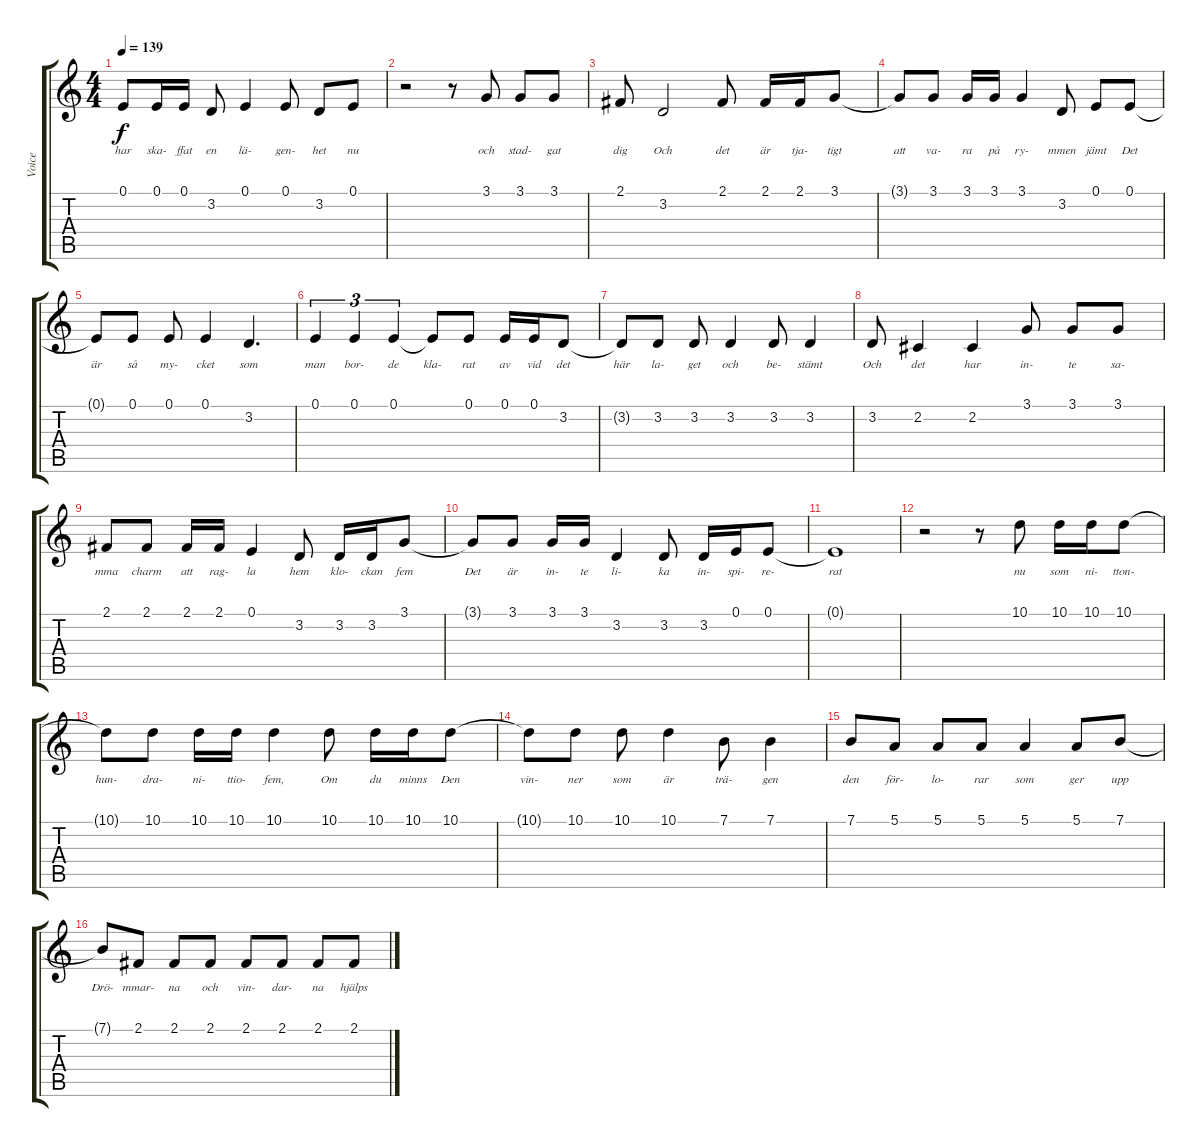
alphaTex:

\track ("Voice" "Voice") {instrument clarinet}
\staff {score tabs}
\tuning (E4 B3 G3 D3 A2 E2) {hide}
\ts (4 4)
\tempo 139
\clef g2
\ks c
0.1{t}.8{lyrics (0 "har") lyrics (1 "") lyrics (2 "") lyrics (3 "") lyrics (4 "") dy f} 0.1.16{lyrics (0 "ska-") lyrics (1 "") lyrics (2 "") lyrics (3 "") lyrics (4 "")} 0.1.16{lyrics (0 "ffat") lyrics (1 "") lyrics (2 "") lyrics (3 "") lyrics (4 "")} 3.2.8{lyrics (0 "en") lyrics (1 "") lyrics (2 "") lyrics (3 "") lyrics (4 "")} 0.1.4{lyrics (0 "lä-") lyrics (1 "") lyrics (2 "") lyrics (3 "") lyrics (4 "")} 0.1.8{lyrics (0 "gen-") lyrics (1 "") lyrics (2 "") lyrics (3 "") lyrics (4 "")} 3.2.8{lyrics (0 "het") lyrics (1 "") lyrics (2 "") lyrics (3 "") lyrics (4 "")} 0.1.8{lyrics (0 "nu") lyrics (1 "") lyrics (2 "") lyrics (3 "") lyrics (4 "")} |
r.2 r.8 3.1.8{lyrics (0 "och") lyrics (1 "") lyrics (2 "") lyrics (3 "") lyrics (4 "")} 3.1.8{lyrics (0 "stad-") lyrics (1 "") lyrics (2 "") lyrics (3 "") lyrics (4 "")} 3.1.8{lyrics (0 "gat") lyrics (1 "") lyrics (2 "") lyrics (3 "") lyrics (4 "")} |
2.1.8{lyrics (0 "dig") lyrics (1 "") lyrics (2 "") lyrics (3 "") lyrics (4 "")} 3.2.2{lyrics (0 "Och") lyrics (1 "") lyrics (2 "") lyrics (3 "") lyrics (4 "")} 2.1.8{lyrics (0 "det") lyrics (1 "") lyrics (2 "") lyrics (3 "") lyrics (4 "")} 2.1.16{lyrics (0 "är") lyrics (1 "") lyrics (2 "") lyrics (3 "") lyrics (4 "")} 2.1.16{lyrics (0 "tja-") lyrics (1 "") lyrics (2 "") lyrics (3 "") lyrics (4 "")} 3.1.8{lyrics (0 "tigt") lyrics (1 "") lyrics (2 "") lyrics (3 "") lyrics (4 "")} |
3.1{t}.8{lyrics (0 "att") lyrics (1 "") lyrics (2 "") lyrics (3 "") lyrics (4 "")} 3.1.8{lyrics (0 "va-") lyrics (1 "") lyrics (2 "") lyrics (3 "") lyrics (4 "")} 3.1.16{lyrics (0 "ra") lyrics (1 "") lyrics (2 "") lyrics (3 "") lyrics (4 "")} 3.1.16{lyrics (0 "på") lyrics (1 "") lyrics (2 "") lyrics (3 "") lyrics (4 "")} 3.1.4{lyrics (0 "ry-") lyrics (1 "") lyrics (2 "") lyrics (3 "") lyrics (4 "")} 3.2.8{lyrics (0 "mmen") lyrics (1 "") lyrics (2 "") lyrics (3 "") lyrics (4 "")} 0.1.8{lyrics (0 "jämt") lyrics (1 "") lyrics (2 "") lyrics (3 "") lyrics (4 "")} 0.1.8{lyrics (0 "Det") lyrics (1 "") lyrics (2 "") lyrics (3 "") lyrics (4 "")} |
0.1{t}.8{lyrics (0 "är") lyrics (1 "") lyrics (2 "") lyrics (3 "") lyrics (4 "")} 0.1.8{lyrics (0 "så") lyrics (1 "") lyrics (2 "") lyrics (3 "") lyrics (4 "")} 0.1.8{lyrics (0 "my-") lyrics (1 "") lyrics (2 "") lyrics (3 "") lyrics (4 "")} 0.1.4{lyrics (0 "cket") lyrics (1 "") lyrics (2 "") lyrics (3 "") lyrics (4 "")} 3.2.4{d lyrics (0 "som") lyrics (1 "") lyrics (2 "") lyrics (3 "") lyrics (4 "")} |
0.1.4{tu (3 2) lyrics (0 "man") lyrics (1 "") lyrics (2 "") lyrics (3 "") lyrics (4 "")} 0.1.4{tu (3 2) lyrics (0 "bor-") lyrics (1 "") lyrics (2 "") lyrics (3 "") lyrics (4 "")} 0.1.4{tu (3 2) lyrics (0 "de") lyrics (1 "") lyrics (2 "") lyrics (3 "") lyrics (4 "")} 0.1{t}.8{lyrics (0 "kla-") lyrics (1 "") lyrics (2 "") lyrics (3 "") lyrics (4 "")} 0.1.8{lyrics (0 "rat") lyrics (1 "") lyrics (2 "") lyrics (3 "") lyrics (4 "")} 0.1.16{lyrics (0 "av") lyrics (1 "") lyrics (2 "") lyrics (3 "") lyrics (4 "")} 0.1.16{lyrics (0 "vid") lyrics (1 "") lyrics (2 "") lyrics (3 "") lyrics (4 "")} 3.2.8{lyrics (0 "det") lyrics (1 "") lyrics (2 "") lyrics (3 "") lyrics (4 "")} |
3.2{t}.8{lyrics (0 "här") lyrics (1 "") lyrics (2 "") lyrics (3 "") lyrics (4 "")} 3.2.8{lyrics (0 "la-") lyrics (1 "") lyrics (2 "") lyrics (3 "") lyrics (4 "")} 3.2.8{lyrics (0 "get") lyrics (1 "") lyrics (2 "") lyrics (3 "") lyrics (4 "")} 3.2.4{lyrics (0 "och") lyrics (1 "") lyrics (2 "") lyrics (3 "") lyrics (4 "")} 3.2.8{lyrics (0 "be-") lyrics (1 "") lyrics (2 "") lyrics (3 "") lyrics (4 "")} 3.2.4{lyrics (0 "stämt") lyrics (1 "") lyrics (2 "") lyrics (3 "") lyrics (4 "")} |
3.2.8{lyrics (0 "Och") lyrics (1 "") lyrics (2 "") lyrics (3 "") lyrics (4 "")} 2.2.4{lyrics (0 "det") lyrics (1 "") lyrics (2 "") lyrics (3 "") lyrics (4 "")} 2.2.4{lyrics (0 "har") lyrics (1 "") lyrics (2 "") lyrics (3 "") lyrics (4 "")} 3.1.8{lyrics (0 "in-") lyrics (1 "") lyrics (2 "") lyrics (3 "") lyrics (4 "")} 3.1.8{lyrics (0 "te") lyrics (1 "") lyrics (2 "") lyrics (3 "") lyrics (4 "")} 3.1.8{lyrics (0 "sa-") lyrics (1 "") lyrics (2 "") lyrics (3 "") lyrics (4 "")} |
2.1.8{lyrics (0 "mma") lyrics (1 "") lyrics (2 "") lyrics (3 "") lyrics (4 "")} 2.1.8{lyrics (0 "charm") lyrics (1 "") lyrics (2 "") lyrics (3 "") lyrics (4 "")} 2.1.16{lyrics (0 "att") lyrics (1 "") lyrics (2 "") lyrics (3 "") lyrics (4 "")} 2.1.16{lyrics (0 "rag-") lyrics (1 "") lyrics (2 "") lyrics (3 "") lyrics (4 "")} 0.1.4{lyrics (0 "la") lyrics (1 "") lyrics (2 "") lyrics (3 "") lyrics (4 "")} 3.2.8{lyrics (0 "hem") lyrics (1 "") lyrics (2 "") lyrics (3 "") lyrics (4 "")} 3.2.16{lyrics (0 "klo-") lyrics (1 "") lyrics (2 "") lyrics (3 "") lyrics (4 "")} 3.2.16{lyrics (0 "ckan") lyrics (1 "") lyrics (2 "") lyrics (3 "") lyrics (4 "")} 3.1.8{lyrics (0 "fem") lyrics (1 "") lyrics (2 "") lyrics (3 "") lyrics (4 "")} |
3.1{t}.8{lyrics (0 "Det") lyrics (1 "") lyrics (2 "") lyrics (3 "") lyrics (4 "")} 3.1.8{lyrics (0 "är") lyrics (1 "") lyrics (2 "") lyrics (3 "") lyrics (4 "")} 3.1.16{lyrics (0 "in-") lyrics (1 "") lyrics (2 "") lyrics (3 "") lyrics (4 "")} 3.1.16{lyrics (0 "te") lyrics (1 "") lyrics (2 "") lyrics (3 "") lyrics (4 "")} 3.2.4{lyrics (0 "li-") lyrics (1 "") lyrics (2 "") lyrics (3 "") lyrics (4 "")} 3.2.8{lyrics (0 "ka") lyrics (1 "") lyrics (2 "") lyrics (3 "") lyrics (4 "")} 3.2.16{lyrics (0 "in-") lyrics (1 "") lyrics (2 "") lyrics (3 "") lyrics (4 "")} 0.1.16{lyrics (0 "spi-") lyrics (1 "") lyrics (2 "") lyrics (3 "") lyrics (4 "")} 0.1.8{lyrics (0 "re-") lyrics (1 "") lyrics (2 "") lyrics (3 "") lyrics (4 "")} |
0.1{t}.1{lyrics (0 "rat") lyrics (1 "") lyrics (2 "") lyrics (3 "") lyrics (4 "")} |
r.2 r.8 10.1.8{lyrics (0 "nu") lyrics (1 "") lyrics (2 "") lyrics (3 "") lyrics (4 "")} 10.1.16{lyrics (0 "som") lyrics (1 "") lyrics (2 "") lyrics (3 "") lyrics (4 "")} 10.1.16{lyrics (0 "ni-") lyrics (1 "") lyrics (2 "") lyrics (3 "") lyrics (4 "")} 10.1.8{lyrics (0 "tton-") lyrics (1 "") lyrics (2 "") lyrics (3 "") lyrics (4 "")} |
10.1{t}.8{lyrics (0 "hun-") lyrics (1 "") lyrics (2 "") lyrics (3 "") lyrics (4 "")} 10.1.8{lyrics (0 "dra-") lyrics (1 "") lyrics (2 "") lyrics (3 "") lyrics (4 "")} 10.1.16{lyrics (0 "ni-") lyrics (1 "") lyrics (2 "") lyrics (3 "") lyrics (4 "")} 10.1.16{lyrics (0 "ttio-") lyrics (1 "") lyrics (2 "") lyrics (3 "") lyrics (4 "")} 10.1.4{lyrics (0 "fem,") lyrics (1 "") lyrics (2 "") lyrics (3 "") lyrics (4 "")} 10.1.8{lyrics (0 "Om") lyrics (1 "") lyrics (2 "") lyrics (3 "") lyrics (4 "")} 10.1.16{lyrics (0 "du") lyrics (1 "") lyrics (2 "") lyrics (3 "") lyrics (4 "")} 10.1.16{lyrics (0 "minns") lyrics (1 "") lyrics (2 "") lyrics (3 "") lyrics (4 "")} 10.1.8{lyrics (0 "Den") lyrics (1 "") lyrics (2 "") lyrics (3 "") lyrics (4 "")} |
10.1{t}.8{lyrics (0 "vin-") lyrics (1 "") lyrics (2 "") lyrics (3 "") lyrics (4 "")} 10.1.8{lyrics (0 "ner") lyrics (1 "") lyrics (2 "") lyrics (3 "") lyrics (4 "")} 10.1.8{lyrics (0 "som") lyrics (1 "") lyrics (2 "") lyrics (3 "") lyrics (4 "")} 10.1.4{lyrics (0 "är") lyrics (1 "") lyrics (2 "") lyrics (3 "") lyrics (4 "")} 7.1.8{lyrics (0 "trä-") lyrics (1 "") lyrics (2 "") lyrics (3 "") lyrics (4 "")} 7.1.4{lyrics (0 "gen") lyrics (1 "") lyrics (2 "") lyrics (3 "") lyrics (4 "")} |
7.1.8{lyrics (0 "den") lyrics (1 "") lyrics (2 "") lyrics (3 "") lyrics (4 "")} 5.1.8{lyrics (0 "för-") lyrics (1 "") lyrics (2 "") lyrics (3 "") lyrics (4 "")} 5.1.8{lyrics (0 "lo-") lyrics (1 "") lyrics (2 "") lyrics (3 "") lyrics (4 "")} 5.1.8{lyrics (0 "rar") lyrics (1 "") lyrics (2 "") lyrics (3 "") lyrics (4 "")} 5.1.4{lyrics (0 "som") lyrics (1 "") lyrics (2 "") lyrics (3 "") lyrics (4 "")} 5.1.8{lyrics (0 "ger") lyrics (1 "") lyrics (2 "") lyrics (3 "") lyrics (4 "")} 7.1.8{lyrics (0 "upp") lyrics (1 "") lyrics (2 "") lyrics (3 "") lyrics (4 "")} |
7.1{t}.8{lyrics (0 "Drö-") lyrics (1 "") lyrics (2 "") lyrics (3 "") lyrics (4 "")} 2.1.8{lyrics (0 "mmar-") lyrics (1 "") lyrics (2 "") lyrics (3 "") lyrics (4 "")} 2.1.8{lyrics (0 "na") lyrics (1 "") lyrics (2 "") lyrics (3 "") lyrics (4 "")} 2.1.8{lyrics (0 "och") lyrics (1 "") lyrics (2 "") lyrics (3 "") lyrics (4 "")} 2.1.8{lyrics (0 "vin-") lyrics (1 "") lyrics (2 "") lyrics (3 "") lyrics (4 "")} 2.1.8{lyrics (0 "dar-") lyrics (1 "") lyrics (2 "") lyrics (3 "") lyrics (4 "")} 2.1.8{lyrics (0 "na") lyrics (1 "") lyrics (2 "") lyrics (3 "") lyrics (4 "")} 2.1.8{lyrics (0 "hjälps") lyrics (1 "") lyrics (2 "") lyrics (3 "") lyrics (4 "")}
